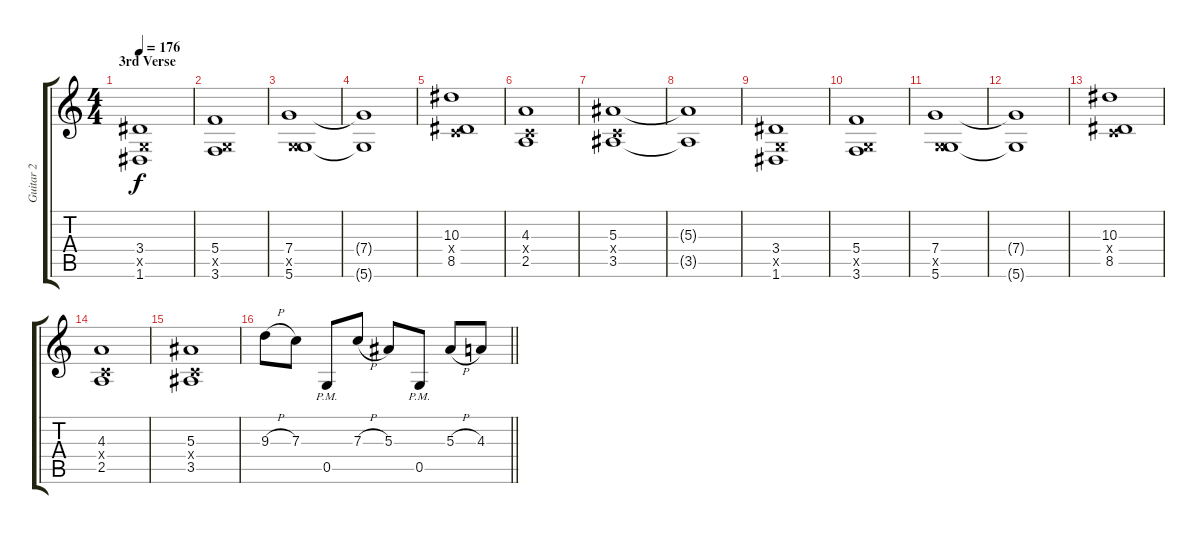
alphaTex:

\track ("Guitar 2" "Guitar 2") {instrument distortionguitar}
\staff {score tabs}
\tuning (D4 A3 F3 C3 G2 D2) {hide}
\ts (4 4)
\section ("" "3rd Verse")
\tempo 176
\clef g2
\ks c
(3.4 0.5{x} 1.6).1{dy f} |
(5.4 0.5{x} 3.6).1 |
(7.4 0.5{x} 5.6).1 |
(7.4{t} 5.6{t}).1 |
(10.3 0.4{x} 8.5).1 |
(4.3 0.4{x} 2.5).1 |
(5.3 0.4{x} 3.5).1 |
(5.3{t} 3.5{t}).1 |
(3.4 0.5{x} 1.6).1 |
(5.4 0.5{x} 3.6).1 |
(7.4 0.5{x} 5.6).1 |
(7.4{t} 5.6{t}).1 |
(10.3 0.4{x} 8.5).1 |
(4.3 0.4{x} 2.5).1 |
(5.3 0.4{x} 3.5).1 |
\barLineRight lightlight
9.3{h}.8 7.3.8 0.5{pm}.8 7.3{h}.8 5.3.8 0.5{pm}.8 5.3{h}.8 4.3.8
